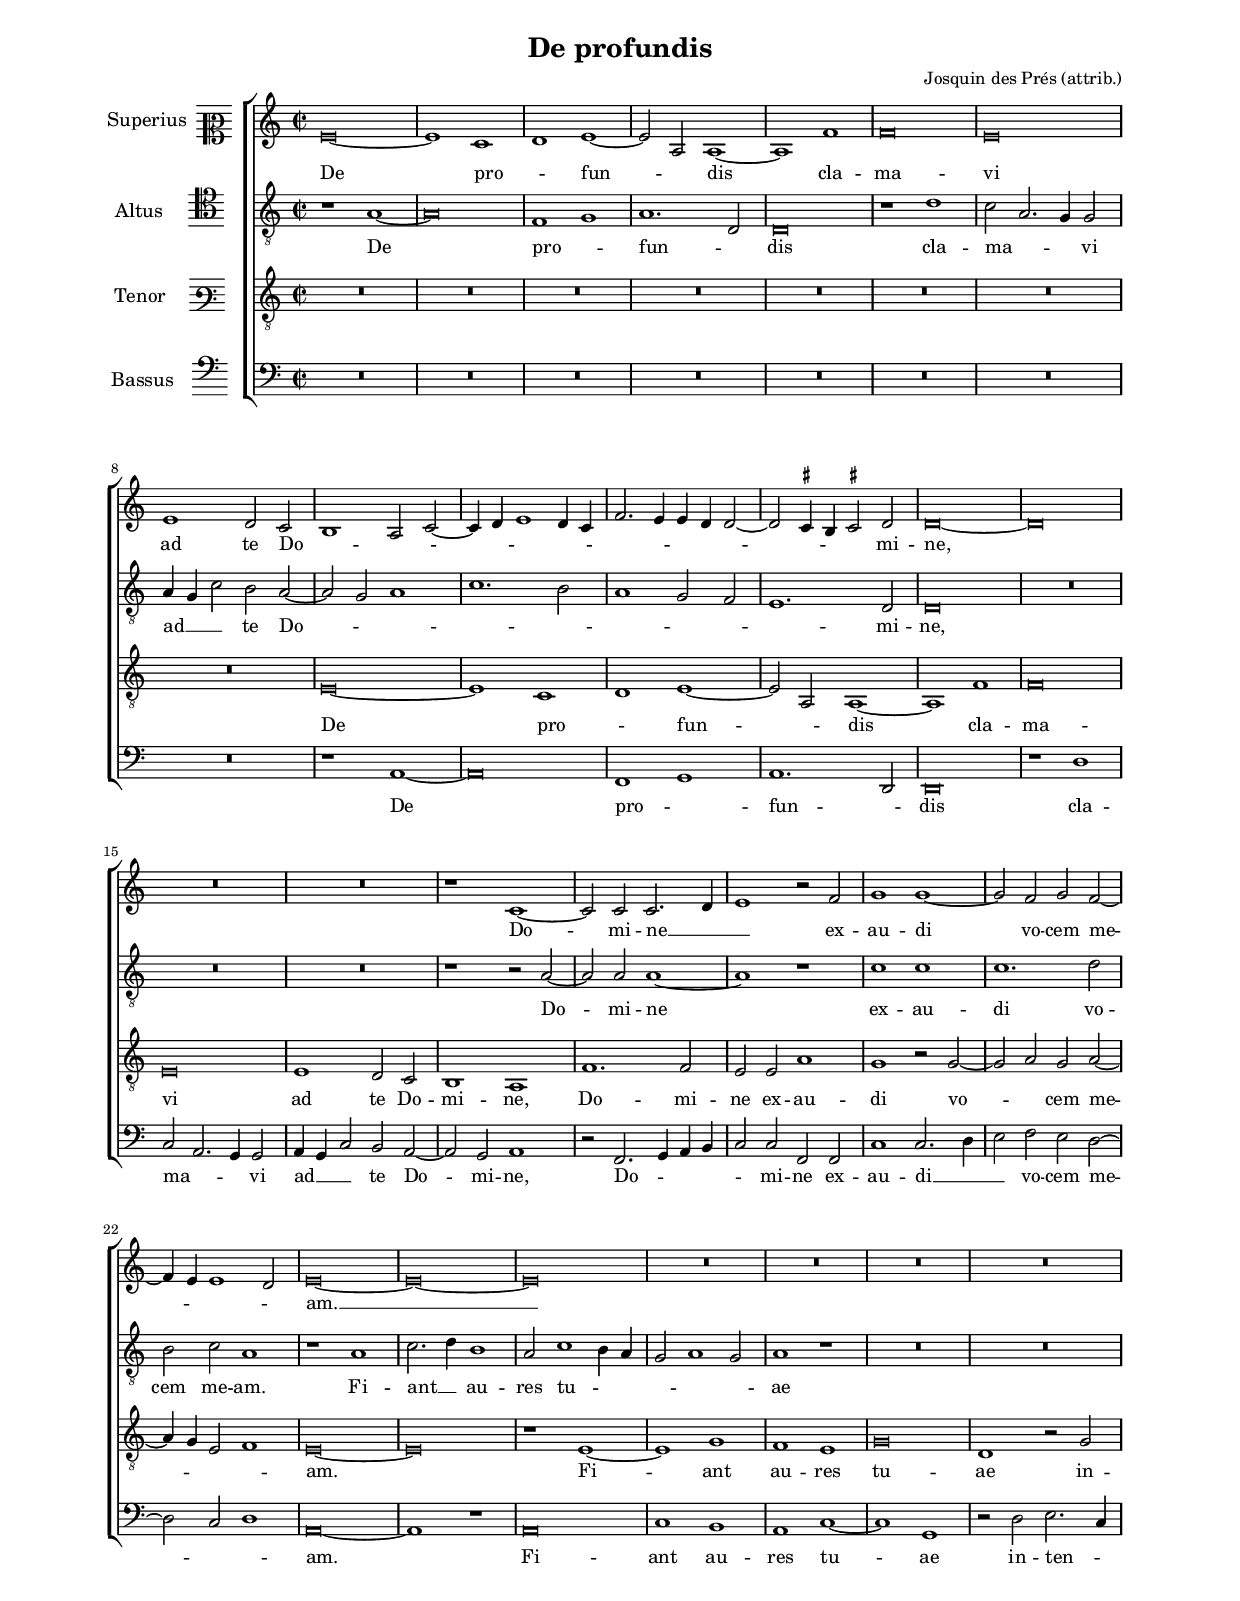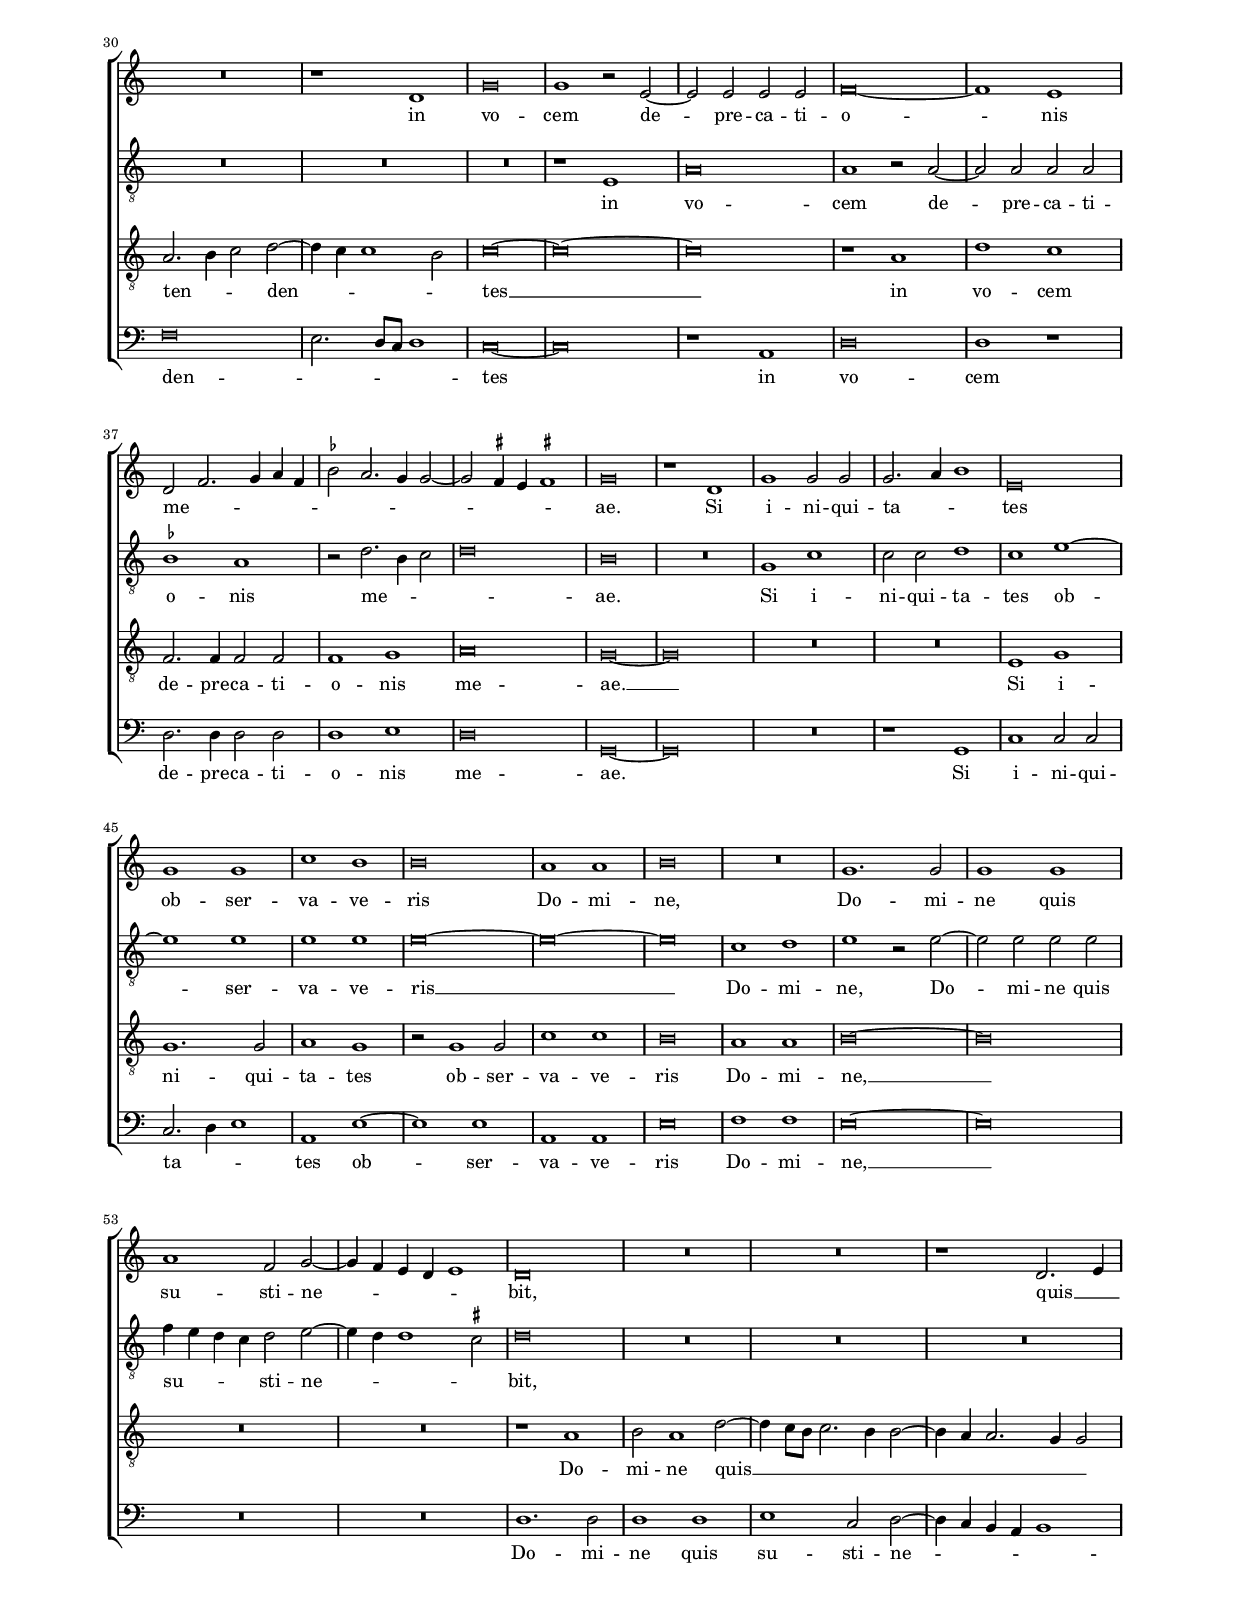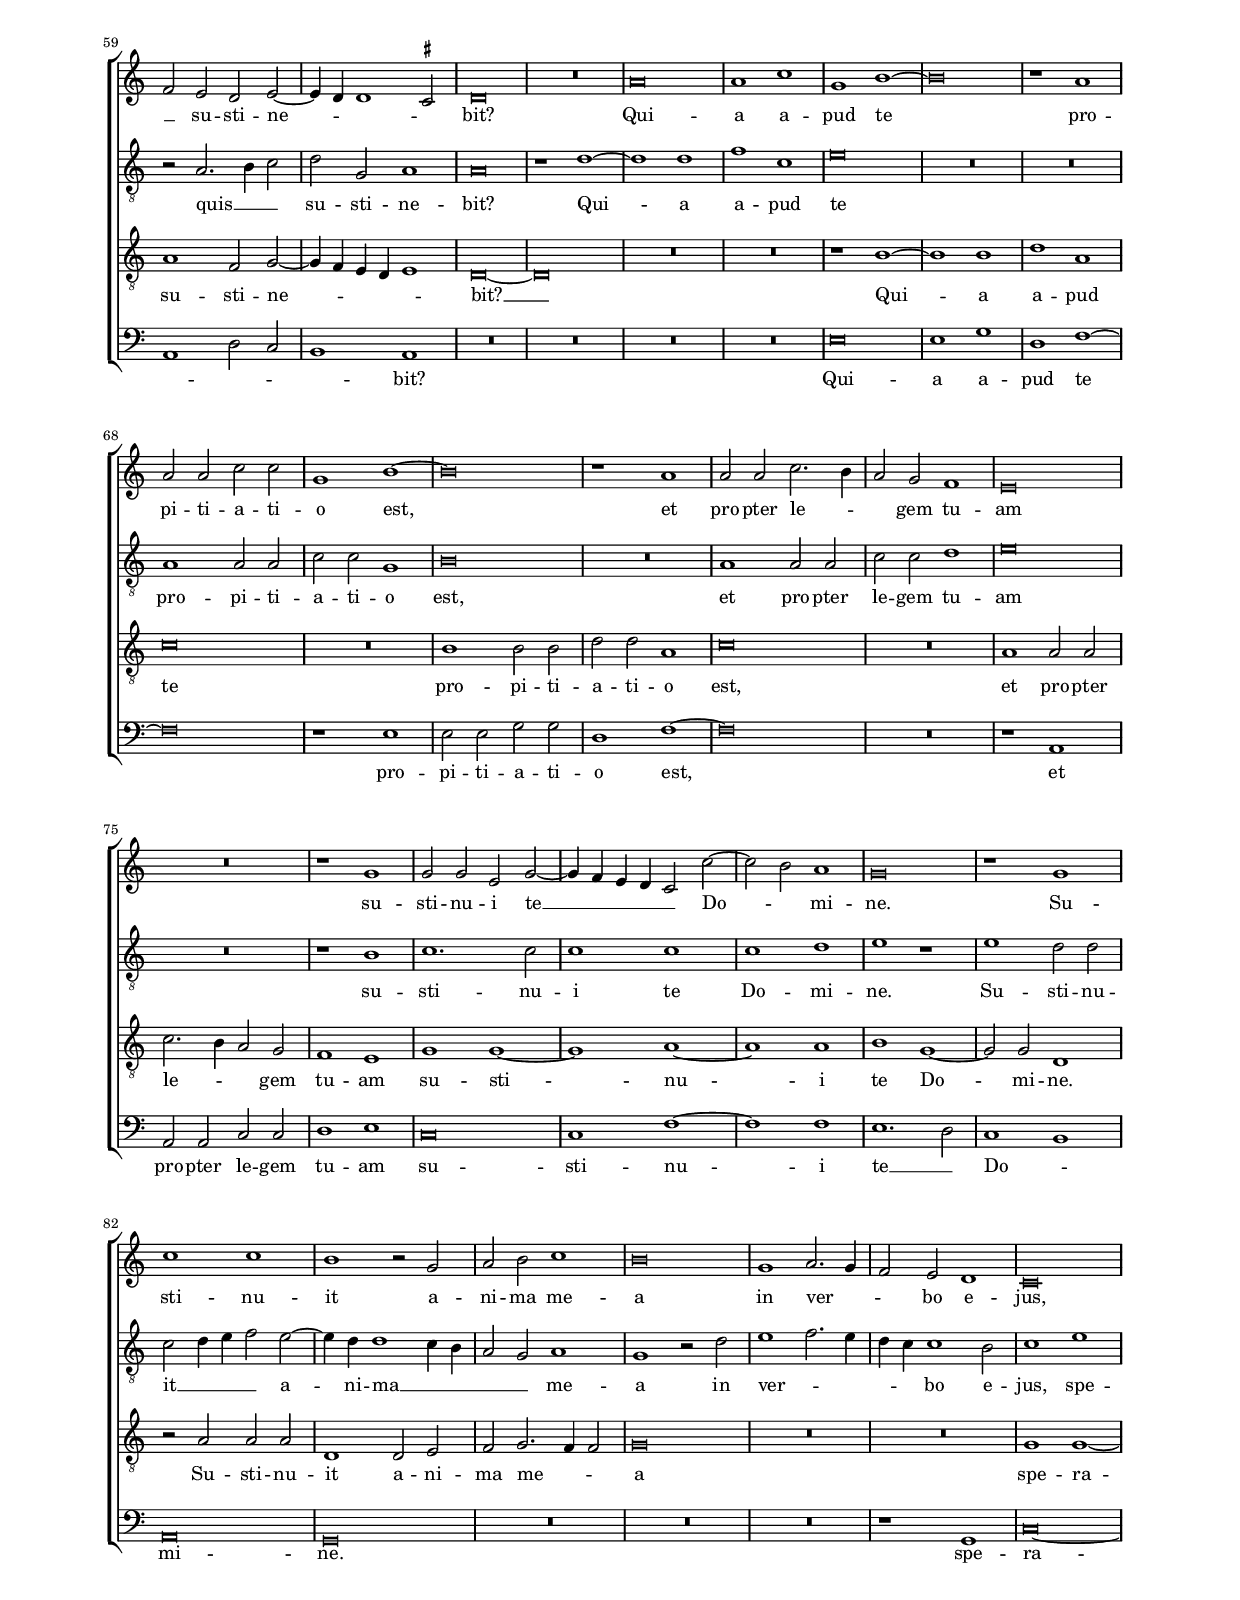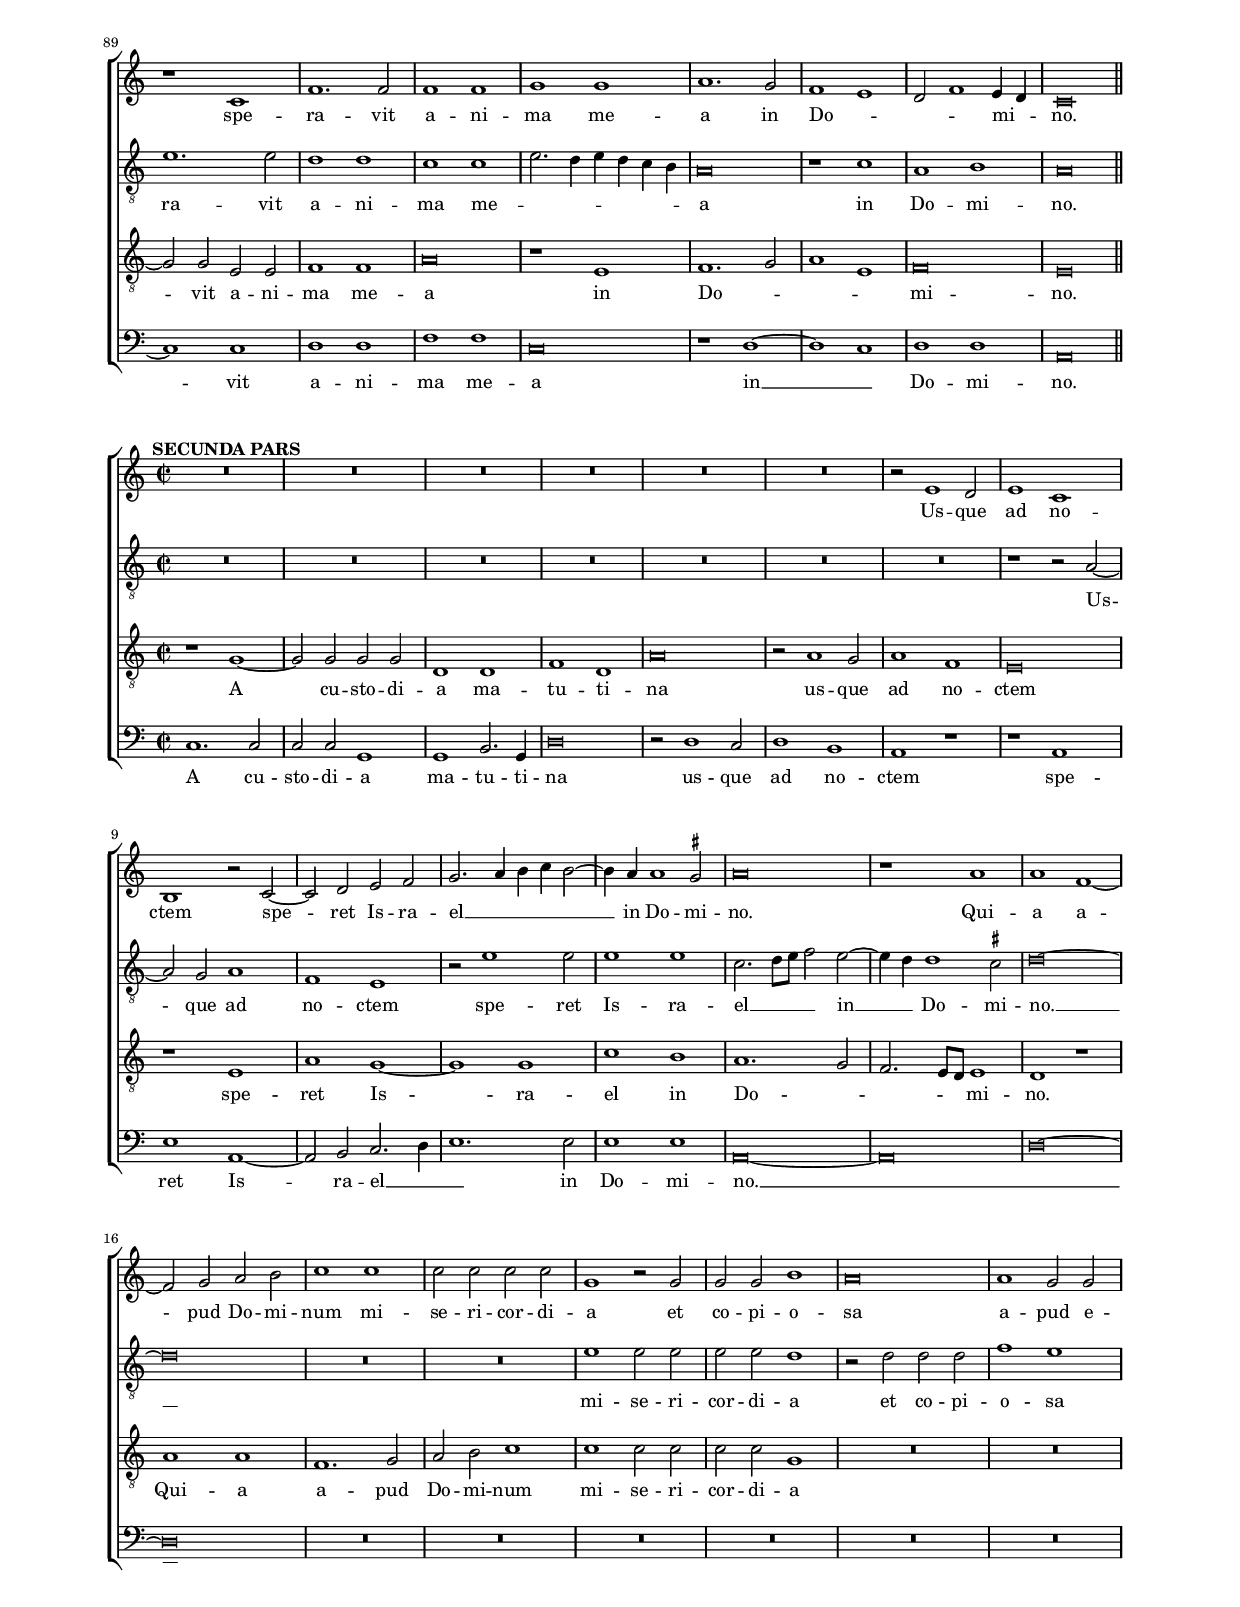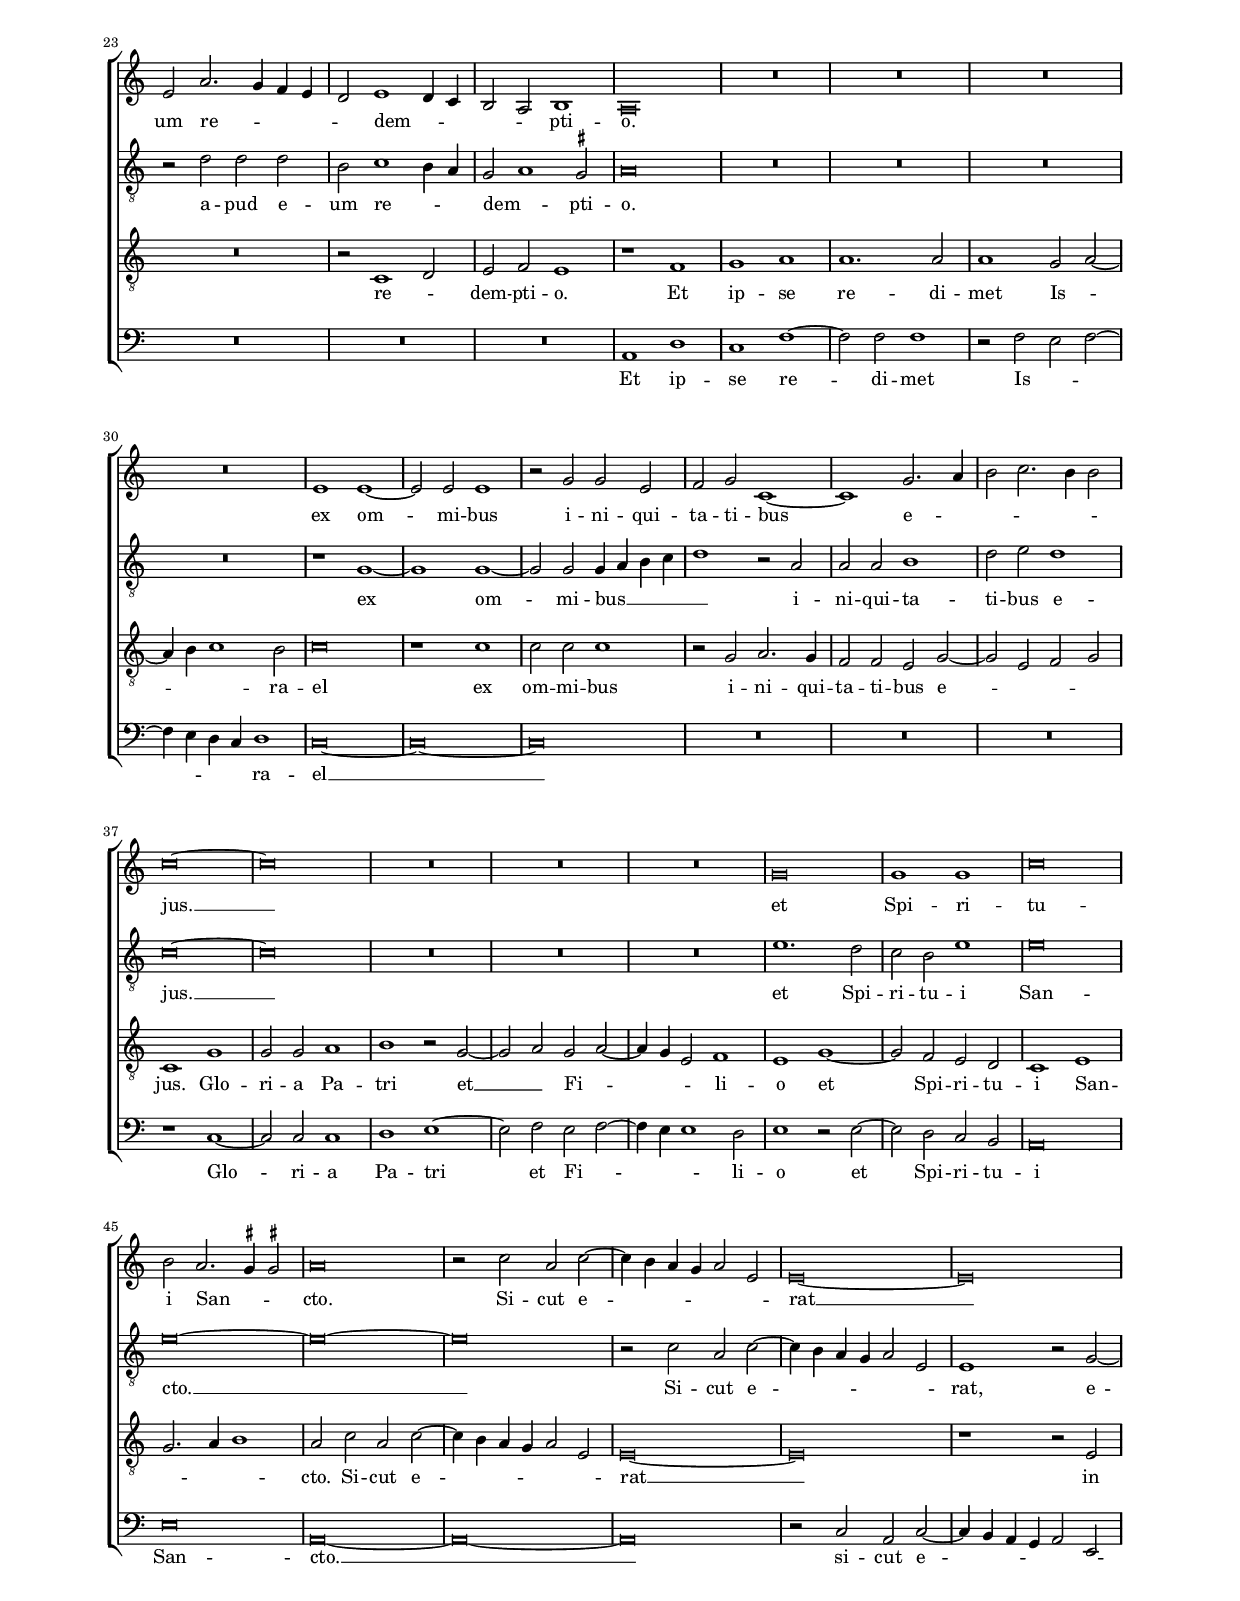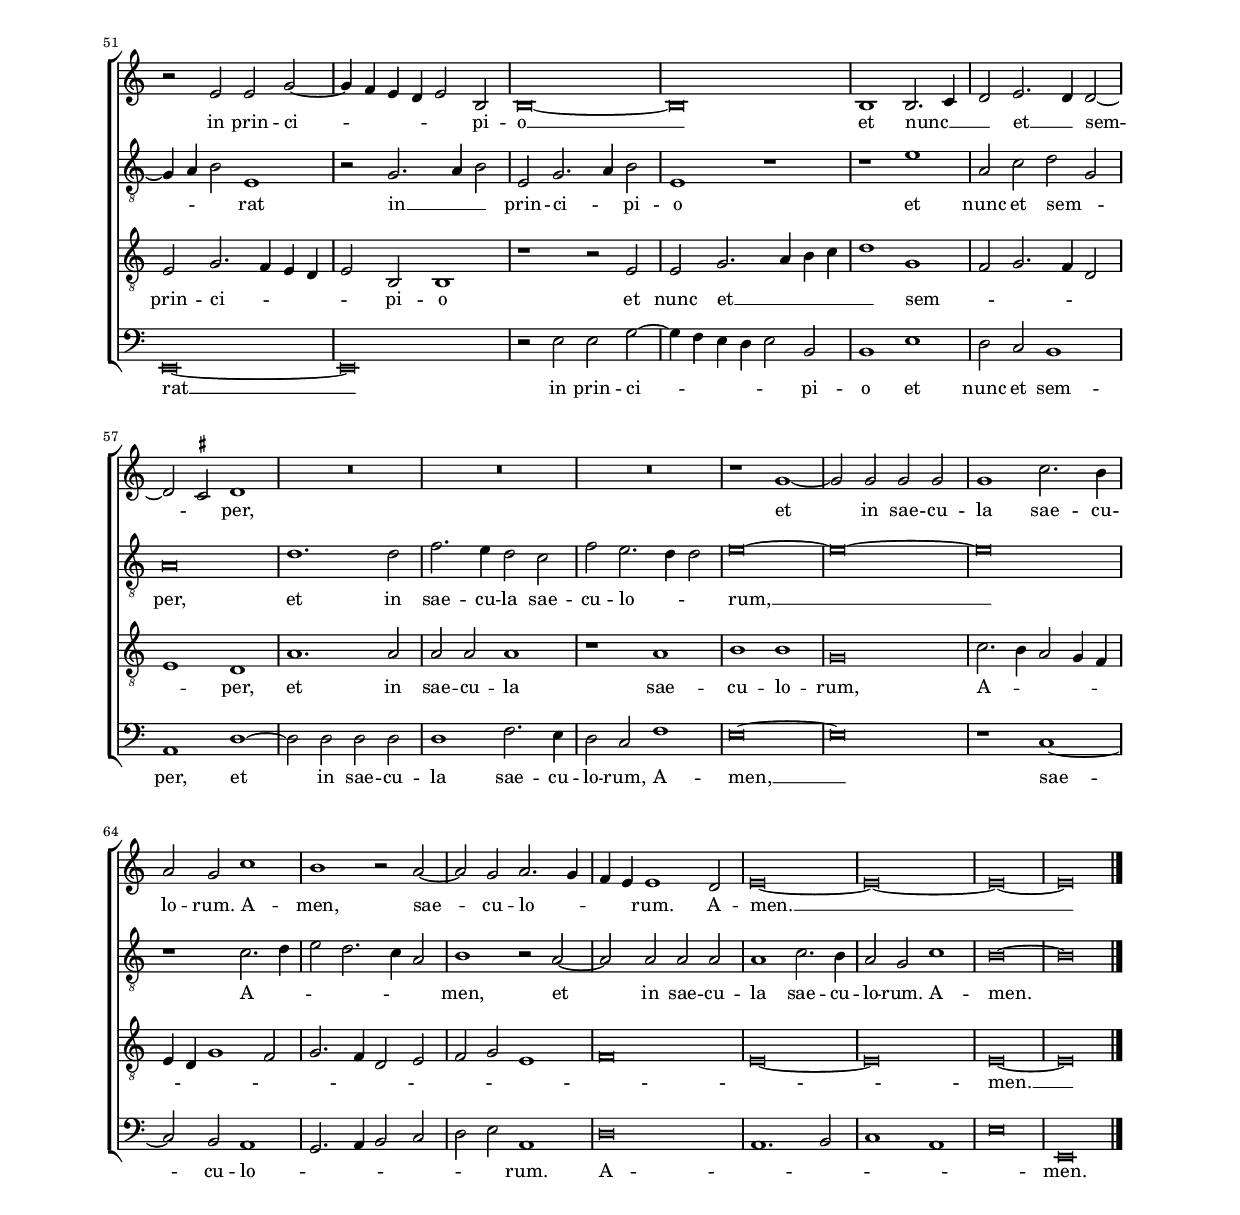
\header
{
  title="De profundis"
  composer="Josquin des Prés (attrib.)"
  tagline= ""
}

\version "2.18.2"
\include "deutsch.ly"
#(set-global-staff-size 15)
% #(set-default-paper-size "letter")
#(ly:set-option 'point-and-click #f)


	ficta = { \once \set suggestAccidentals = ##t }
	
	forget = #(define-music-function (parser location music) (ly:music?) #{
		\accidentalStyle forget
		$music
		\accidentalStyle default
		#})

	m = \melisma
	me = \melismaEnd


\paper
	{
	top-margin = 1.8 \cm
	bottom-margin = 1.8 \cm
	left-margin = 2 \cm
	right-margin = 2 \cm
	ragged-bottom = ##f
	ragged-last-bottom = ##t
	print-page-number = ##f
	score-system-spacing = #'((basic-distance . 17) (minimum-distance . 13) (padding . 5) (strechability . 150))
	system-system-spacing = #'((basic-distance . 17) (minimum-distance . 13) (padding . 5) (strechability . 150))
%	systems-per-page = 4
%       page-count = 8
%	min-systems-per-page = 3
	}

global = {
	\key c \major
	\time 2/2 \set Score.measureLength = #(ly:make-moment 2/1)
        \skip 1*192 \bar "||"
	}
	

incipitcantus = \markup { \score {
	{
	\set Staff.instrumentName = \markup { \fontsize #1 "Superius" }
	\key c \major
	\clef mezzosoprano
	s4 \bar ""
	}
	\layout  {
	raggedright = ##t
	indent = 1.6 \cm
	line-width = 2.2\cm
	\context { \Staff \remove Time_signature_engraver }
	\override Staff.Clef.Y-extent = #'(0 . 0)
	}} \hspace #1 }
      
      
incipitaltus = \markup { \score {
	{
	\set Staff.instrumentName = \markup { \fontsize #1 "Altus" }
	\key c \major
	\clef tenor
	s4 \bar ""
	}
	\layout  {
	raggedright = ##t
	indent = 1.6 \cm
	line-width = 2.2\cm
	\context { \Staff \remove Time_signature_engraver }
	\override Staff.Clef.Y-extent = #'(0 . 0)
	}} \hspace #1 }


incipittenor = \markup { \score {
	{
	\set Staff.instrumentName = \markup { \fontsize #1 "Tenor" }
	\key c \major
	\clef varbaritone
	s4 \bar ""
	}
	\layout  {
	raggedright = ##t
	indent = 1.6 \cm
	line-width = 2.2\cm
	\context { \Staff \remove Time_signature_engraver }
	\override Staff.Clef.Y-extent = #'(0 . 0)
	}} \hspace #1 }
      
      
incipitbassus = \markup { \score {
	{
	\set Staff.instrumentName = \markup { \fontsize #1 "Bassus" }
	\key c \major
	\clef subbass
	s4 \bar ""
	}
	\layout  {
	raggedright = ##t
	indent = 1.6 \cm
	line-width = 2.2\cm
	\context { \Staff \remove Time_signature_engraver }
	\override Staff.Clef.Y-extent = #'(0 . 0)
	}} \hspace #1 }


cantus =  \relative c'
	{
	e\breve~
	e1 c
	d1 e~
	e2 a, a1~
%5
	a1 f' |
	f\breve
	e\breve
	e1 d2 c
	h1 a2 c~
%10
	c4 d e1 d4 c |
	f2. e4 e d d2~
	d2 \ficta cis4 h \ficta cis!2 d
	d\breve~
	d\breve
%15
	R\breve |
	R\breve
	r1 c~
	c2 c c2. d4
	e1 r2 f
%20
	g1 g~ |
	g2 f g f~
	f4 e e1 d2
	e\breve~
	e\breve~
%25
	e\breve |
	R\breve
	R\breve
	R\breve
	R\breve
%30
	R\breve |
	r1 d
	g\breve
	g1 r2 e~
	e2 e e e
%35
	f\breve~ |
	f1 e
	d2 f2. g4 a f
	\ficta b2 a2. g4 g2~
	g2 \ficta fis4 e \ficta fis!1
%40
	g\breve |
	r1 d
	g1 g2 g
	g2. a4 h1
	e,\breve
%45
	g1 g |
	c1 h
	h\breve
	a1 a
	h\breve
%50
	R\breve |
	g1. g2
	g1 g
	a1 f2 g~
	g4 f e d e1
%55
	d\breve |
	R\breve
	R\breve
	r1 d2. e4
	f2 e d e~
%60
	e4 d d1 \ficta cis2 |
	d\breve
	R\breve
	a'\breve
	a1 c
%65
	g1 h~ |
	h\breve
	r1 a
	a2 a c c
	g1 h~
%70
	h\breve |
	r1 a
	a2 a c2. h4
	a2 g f1
	e\breve
%75
	R\breve |
	r1 g
	g2 g e g~
	g4 f e d c2 c'~
	c2 h a1
%80
	g\breve |
	r1 g
	c1 c
	h1 r2 g
	a2 h c1
%85
	h\breve |
	g1 a2. g4
	f2 e d1
	c\breve
	r1 c
%90
	f1. f2 |
	f1 f
	g1 g
	a1. g2
	f1 e
%95
	d2 f1 e4 d |
	c\breve |
	}


altus =  \relative c'
        {
	r1 a~
	a\breve
	f1 g
	a1. d,2
%5
	d\breve |
	r1 d'
	c2 a2. g4 g2
	a4 g c2 h a~
	a2 g a1
%10
	c1. h2 |
	a1 g2 f
	e1. d2
	d\breve
	R\breve
%15
	R\breve |
	R\breve
	r1 r2 a'~
	a2 a a1~
	a1 r
%20
	c1 c |
	c1. d2
	h2 c a1
	r1 a
	c2. d4 h1
%25
	a2 c1 h4 a |
	g2 a1 g2
	a1 r
	R\breve
	R\breve
%30
	R\breve |
	R\breve
	R\breve
	r1 e
	a\breve
%35
	a1 r2 a~ |
	a2 a a a
	\ficta b1 a
	r2 d2. h4 c2
	d\breve
%40
	h\breve |
	R\breve
	g1 c
	c2 c d1
	c1 e~ 
%45
	e1 e |
	e1 e
	e\breve~
	e\breve~
	e\breve
%50
	c1 d |
	e1 r2 e~
	e2 e e e
	f4 e d c d2 e~
	e4 d d1 \ficta cis2
%55
	d\breve |
	R\breve
	R\breve
	R\breve
	r2 a2. h4 c2
%60
	d2 g, a1 |
	a\breve
	r1 d~
	d1 d
	f1 c
%65
	e\breve |
	R\breve
	R\breve
	a,1 a2 a
	c2 c g1
%70
	h\breve |
	R\breve
	a1 a2 a
	c2 c d1
	e\breve
%75
	R\breve |
	r1 h
	c1. c2
	c1 c
	c1 d
%80
	e1 r |
	e1 d2 d
	c2 d4 e f2 e~
	e4 d d1 c4 h
	a2 g a1
%85
	g1 r2 d' |
	e1 f2. e4
	d4 c c1 h2
	c1 e
	e1. e2
%90
	d1 d |
	c1 c
	e2. d4 e d c h
	a\breve
	r1 c
%95
	a1 h |
	a\breve |
	}


tenor =  \relative c
	{
	R\breve
	R\breve
	R\breve
	R\breve
%5
	R\breve |
	R\breve
	R\breve
	R\breve
	e\breve~
%10
	e1 c |
	d1 e~
	e2 a, a1~
	a1 f'
	f\breve
%15
	e\breve |
	e1 d2 c
	h1 a
	f'1. f2
	e2 e a1
%20
	g1 r2 g~ |
	g2 a g a~
	a4 g e2 f1
	e\breve~
	e\breve
%25
	r1 e~ |
	e1 g
	f1 e
	g\breve
	d1 r2 g
%30
	a2. h4 c2 d~ |
	d4 c c1 h2
	c\breve~
	c\breve~
	c\breve
%35
	r1 a |
	d1 c
	f,2. f4 f2 f
	f1 g
	a\breve
%40
	g\breve~ |
	g\breve
	R\breve
	R\breve
	e1 g
%45
	g1. g2 |
	a1 g
	r2 g1 g2
	c1 c
	h\breve
%50
	a1 a |
	h\breve~
	h\breve
	R\breve
	R\breve
%55
	r1 a |
	h2 a1 d2~
	d4 c8 h c2. h4 h2~
	h4 a a2. g4 g2
	a1 f2 g~
%60
	g4 f e d e1 |
	d\breve~
	d\breve
	R\breve
	R\breve
%65
	r1 h'~ |
	h1 h
	d1 a
	c\breve
	R\breve
%70
	h1 h2 h |
	d2 d a1
	c\breve
	R\breve
	a1 a2 a
%75
	c2. h4 a2 g |
	f1 e
	g1 g~
	g1 a~
	a1 a
%80
	h1 g~ |
	g2 g d1
	r2 a' a a
	d,1 d2 e
	f2 g2. f4 f2
%85
	g\breve |
	R\breve
	R\breve
	g1 g~
	g2 g e e
%90
	f1 f |
	a\breve
	r1 e
	f1. g2
	a1 e
%95
	f\breve |
	e\breve |
	}


bassus  =  \relative c
	{
	R\breve
	R\breve
	R\breve
	R\breve
%5
	R\breve |
	R\breve
	R\breve
	R\breve
	r1 a~
%10
	a\breve |
	f1 g
	a1. d,2
	d\breve
	r1 d'
%15
	c2 a2. g4 g2 |
	a4 g c2 h a~
	a2 g a1
	r2 f2. g4 a h
	c2 c f, f
%20
	c'1 c2. d4 |
	e2 f e d~
	d2 c d1
	a\breve~
	a1 r
%25
	a\breve |
	c1 h
	a1 c~
	c1 g
	r2 d' e2. c4
%30
	f\breve |
	e2. d8 c d1
	c\breve~
	c\breve
	r1 a
%35
	d\breve |
	d1 r
	d2. d4 d2 d
	d1 e
	d\breve
%40
	g,\breve~ |
	g\breve
	R\breve
	r1 g
	c1 c2 c
%45
	c2. d4 e1 |
	a,1 e'~
	e1 e
	a,1 a
	e'\breve
%50
	f1 f |
	e\breve~
	e\breve
	R\breve
	R\breve
%55
	d1. d2 |
	d1 d
	e1 c2 d~
	d4 c h a h1
	a1 d2 c
%60
	h1 a |
	R\breve
	R\breve
	R\breve
	R\breve
%65
	e'\breve |
	e1 g
	d1 f~
	f\breve
	r1 e
%70
	e2 e g g |
	d1 f~
	f\breve
	R\breve
	r1 a,
%75
	a2 a c c |
	d1 e
	c\breve
	c1 f~
	f1 f
%80
	e1. d2 |
	c1 h
	a\breve
	g\breve
	R\breve
%85
	R\breve |
	R\breve
	r1 g
	c\breve~
	c1 c
%90
	d1 d |
	f1 f
	c\breve
	r1 d~
	d1 c
%95
	d1 d |
	a\breve |	
	}


lyricscantus = \lyricmode {
	De pro -- _ fun -- _ dis cla -- ma -- vi ad te Do -- _ _ _ _ _ _ _ _ _ _ _ _ _ _ _ mi -- ne,
        Do -- mi -- ne __ _ _ ex -- au -- di vo -- cem me -- _ _ _ am. __
        in vo -- cem de -- pre -- ca -- ti -- o -- nis me -- _ _ _ _ _ _ _ _ _ _ _ ae.
        Si i -- ni -- qui -- ta -- _ _ tes ob -- ser -- va -- ve -- ris Do -- mi -- ne,
        Do -- mi -- ne quis su -- sti -- ne -- _ _ _ _ bit,
        quis __ _ _ su -- sti -- ne -- _ _ _ bit?
        Qui -- a a -- pud te pro -- pi -- ti -- a -- ti -- o est,
        et pro -- pter le -- _ _ gem tu -- am su -- sti -- nu -- i te __ _ _ _ _ Do -- _ mi -- ne.
        Su -- sti -- nu -- it a -- ni -- ma me -- a in ver -- _ _ bo e -- jus,
        spe -- ra -- vit a -- ni -- ma me -- a in Do -- _ _ _ mi -- _ no.
	}


lyricsaltus = \lyricmode {
	De pro -- _ fun -- _ dis cla -- ma -- _ _ vi ad __ _ _ te Do -- _ _ _ _ _ _ _ _ mi -- ne,
        Do -- mi -- ne ex -- au -- di vo -- cem me -- am.
        Fi -- ant __ _ au -- res tu -- _ _ _ _ _ ae
        in vo -- cem de -- pre -- ca -- ti -- o -- nis me -- _ _ _ ae.
        Si i -- ni -- qui -- ta -- tes ob -- ser -- va -- ve -- ris __ Do -- mi -- ne,
        Do -- mi -- ne quis su -- _ _ _ sti -- ne -- _ _ _ bit,
        quis __ _ _ su -- sti -- ne -- bit?
        Qui -- a a -- pud te pro -- pi -- ti -- a -- ti -- o est,
        et pro -- pter le -- gem tu -- am su -- sti -- nu -- i te Do -- mi -- ne.
        Su -- sti -- nu -- it __ _ _ _ a -- ni -- ma __ _ _ _ _ me -- a in ver -- _ _ _ _ bo e -- jus,
        spe -- ra -- vit a -- ni -- ma me -- _ _ _ _ _ _ a in Do -- mi -- no.
	}


lyricstenor = \lyricmode {
	De pro -- _ fun -- _ dis cla -- ma -- vi ad te Do -- mi -- ne,
        Do -- mi -- ne ex -- au -- di vo -- _ cem me -- _ _ _ am.
        Fi -- ant au -- res tu -- ae in -- ten -- _ _ den -- _ _ _ tes __
        in vo -- cem de -- pre -- ca -- ti -- o -- nis me -- ae. __
        Si i -- ni -- qui -- ta -- tes ob -- ser -- va -- ve -- ris Do -- mi -- ne, __
        Do -- mi -- ne quis __ _ _ _ _ _ _ _ _ _ su -- sti -- ne -- _ _ _ _ bit? __
        Qui -- a a -- pud te pro -- pi -- ti -- a -- ti -- o est,
        et pro -- pter le -- _ _ gem tu -- am su -- sti -- nu -- i te Do -- mi -- ne.
        Su -- sti -- nu -- it a -- ni -- ma me -- _ _ a
        spe -- ra -- vit a -- ni -- ma me -- a in Do -- _ _ _ mi -- no.
	}


lyricsbassus = \lyricmode {
	De pro -- _ fun -- _ dis cla -- ma -- _ _ vi ad __ _ _ te Do -- mi -- ne,
        Do -- _ _ _ _ mi -- ne ex -- au -- di __ _ _ vo -- cem me -- _ _ am.
        Fi -- ant au -- res tu -- ae in -- ten -- _ den -- _ _ _ _ tes
        in vo -- cem de -- pre -- ca -- ti -- o -- nis me -- ae.
        Si i -- ni -- qui -- ta -- _ _ tes ob -- ser -- va -- ve -- ris Do -- mi -- ne, __
        Do -- mi -- ne quis su -- sti -- ne -- _ _ _ _ _ _ _ _ bit?
        Qui -- a a -- pud te pro -- pi -- ti -- a -- ti -- o est,
        et pro -- pter le -- gem tu -- am su -- sti -- nu -- i te __ _ Do -- _ mi -- ne.
        spe -- ra -- vit a -- ni -- ma me -- a in __ _ Do -- mi -- no.
	}


\score
{  
  % \transpose {
	\new ChoirStaff \with { \override StaffGrouper.staff-staff-spacing.basic-distance = #12 }
	<<


	\new Staff << \global
	\new Voice="v1" {
		\set Staff.instrumentName=\incipitcantus
        %       \set Staff.instrumentName="S"
		\set Staff.midiInstrument = "reed organ"
		\clef violin
		\cantus }
	\new Lyrics \lyricsto "v1" {\lyricscantus }
	>>


	\new Staff << \global
	\new Voice="v2" {
		\set Staff.instrumentName=\incipitaltus
        %       \set Staff.instrumentName="A"
		\set Staff.midiInstrument = "reed organ"
		\clef "G_8" 
		\altus}
	\new Lyrics \lyricsto "v2" {\lyricsaltus }
	>>


	\new Staff << \global
	\new Voice="v3" {
		\set Staff.instrumentName=\incipittenor
        %       \set Staff.instrumentName="T"
		\set Staff.midiInstrument = "reed organ"
		\clef "G_8"
		\tenor }
	\new Lyrics \lyricsto "v3" {\lyricstenor }
	>>


	\new Staff << \global
	\new Voice="v4" {
		\set Staff.instrumentName=\incipitbassus
        %       \set Staff.instrumentName="B"
		\set Staff.midiInstrument = "reed organ"
		\clef bass
		\bassus }
	\new Lyrics \lyricsto "v4" {\lyricsbassus}
	>>

	>>
	% } % transpose

	\layout
	{
	indent = 2.3 \cm
%	\context { \Lyrics \override VerticalAxisGroup.nonstaff-relatedstaff-spacing.padding = #2 }
%	\context { \Lyrics \override LyricText.font-size = #1 }
	\context { \Staff \override TimeSignature.break-visibility = #end-of-line-invisible }
%	\context { \Staff \override InstrumentName.X-offset = #'-25 }
%	\context { \Voice \override Slur.transparent = ##t }
%	\context { \Voice \override AccidentalSuggestion.avoid-slur = #'ignore }
%	\context { \Voice \override AccidentalSuggestion.outside-staff-priority = ##f }
	\context { \Score \override BarNumber.padding = #2 }
	\context { \Voice \override NoteHead.style = #'baroque }
	}

\midi
	{
    	\tempo 2 = 90
	}

}

%%%%%%%%%%%%%%%%%%%%  SECUNDA PARS


global = {
	\key c \major
	\time 2/2 \set Score.measureLength = #(ly:make-moment 2/1)
        \skip 1*142 \bar "|."
        
	}


cantus =  \relative c'
	{
	R\breve^\markup { \left-align \bold "SECUNDA PARS" }
	R\breve
	R\breve
	R\breve
%5
	R\breve |
	R\breve
	r2 e1 d2
	e1 c
	h r2 c~
%10
	c2 d e f |
	g2. a4 h c h2~
	h4 a a1 \ficta gis2
	a\breve
	r1 a
%15
	a f~ |
	f2 g a h
	c1 c
	c2 c c c
	g1 r2 g
%20
	g2 g h1 |
	a\breve
	a1 g2 g
	e2 a2. g4 f e
	d2 e1 d4 c
%25
	h2 a h1 |
	a\breve
	R\breve
	R\breve
	R\breve
%30
	R\breve |
	e'1 e~
	e2 e e1
	r2 g g e
	f2 g c,1~
%35
	c1 g'2. a4 |
	h2 c2. h4 h2
	c\breve~
	c\breve
	R\breve
%40
	R\breve |
	R\breve
	g\breve
	g1 g
	c\breve
%45
	h2 a2. \ficta gis4 \ficta gis!2 |
	a\breve
	r2 c a c~
	c4 h a g a2 e
	e\breve~
%50
	e\breve |
	r2 e e g~
	g4 f e d e2 h
	h\breve~
	h\breve
%55
	h1 h2. c4 |
	d2 e2. d4 d2~
	d2 \ficta cis2 d1
	R\breve
	R\breve
%60
	R\breve |
	r1 g~
	g2 g g g
	g1 c2. h4
	a2 g c1
%65
	h1 r2 a~ |
	a2 g a2. g4
	f e e1 d2
	e\breve~
	e\breve~
%70
	e\breve~ |
	e\breve |
	}


altus =  \relative c'
        {
	R\breve
	R\breve
	R\breve
	R\breve
%5
	R\breve |
	R\breve
	R\breve
	r1 r2 a~
	a2 g a1
%10
	f1 e |
	r2 e'1 e2
	e1 e
	c2. d8 e f2 e~
	e4 d d1 \ficta cis2
%15
	d\breve~ |
	d\breve
	R\breve
	R\breve
	e1 e2 e
%20
	e2 e d1 |
	r2 d d d
	f1 e
	r2 d d d
	h2 c1 h4 a
%25
	g2 a1 \ficta gis2 |
	a\breve
	R\breve
	R\breve
	R\breve
%30
	R\breve |
	r1 g~
	g1 g~
	g2 g g4 a h c
	d1 r2 a
%35
	a2 a h1 |
	d2 e d1
	c\breve~
	c\breve
	R\breve
%40
	R\breve |
	R\breve
	e1. d2
	c2 h e1
	e\breve
%45
	e\breve~ |
	e\breve~
	e\breve
	r2 c a c~
	c4 h a g a2 e
%50
	e1 r2 g~ |
	g4 a h2 e,1
	r2 g2. a4 h2
	e,2 g2. a4 h2
	e,1 r
%55
	r1 e' |
	a,2 c d g,
	a\breve
	d1. d2
	f2. e4 d2 c
%60
	f2 e2. d4 d2 |
	e\breve~
	e\breve~
	e\breve
	r1 c2. d4
%65
	e2 d2. c4 a2 |
	h1 r2 a~
	a2 a a a
	a1 c2. h4
	a2 g c1
%70
	h\breve~ |
	h\breve |
	}


tenor =  \relative c'
	{
	r1 g~
	g2 g g g
	d1 d
	f1 d
%5
	a'\breve |
	r2 a1 g2
	a1 f
	e\breve
	r1 e
%10
	a1 g~ |
	g1 g
	c1 h
	a1. g2
	f2. e8 d e1
%15
	d1 r |
	a'1 a
	f1. g2
	a2 h c1
	c1 c2 c
%20
	c2 c g1 |
	R\breve
	R\breve
	R\breve
	r2 c,1 d2
%25
	e2 f e1 |
	r1 f
	g1 a
	a1. a2
	a1 g2 a~
%30
	a4 h c1 h2 |
	c\breve
	r1 c
	c2 c c1
	r2 g a2. g4
%35
	f2 f e g~ |
	g2 e f g
	c,1 g'
	g2 g a1
	h1 r2 g~
%40
	g2 a g a~ |
	a4 g e2 f1
	e1 g~
	g2 f e d
	c1 e
%45
	g2. a4 h1 |
	a2 c a c~
	c4 h a g a2 e
	e\breve~
	e\breve
%50
	r1 r2 e |
	e2 g2. f4 e d
	e2 h h1
	r1 r2 e
	e g2. a4 h c
%55
	d1 g, |
	f2 g2. f4 d2
	e1 d
	a'1. a2
	a2 a a1
%60
	r1 a |
	h1 h
	g\breve
	c2. h4 a2 g4 f
	e4 d g1 f2
%65
	g2. f4 d2 e |
	f2 g e1
	f\breve
	e\breve~
	e\breve
%70
	e\breve~ |
	e\breve |
	}


bassus  =  \relative c
	{
	c1. c2
	c2 c g1
	g1 h2. g4
	d'\breve
%5
	r2 d1 c2 |
	d1 h
	a1 r
	r1 a
	e'1 a,~ |
%10
        a2 h c2. d4
	e1. e2
	e1 e
	a,\breve~
	a\breve |
%15
        d\breve~
	d\breve
	R\breve
	R\breve
	R\breve |
%20
        R\breve
	R\breve
	R\breve
	R\breve
	R\breve |
%25
        R\breve
	a1 d
	c1 f~
	f2 f f1
	r2 f e f~ |
%30
        f4 e d c d1
	c\breve~
	c\breve~
	c\breve
	R\breve |
%35
        R\breve
	R\breve
	r1 c~
	c2 c c1
	d1 e~  |
%40
        e2 f e f~
	f4 e e1 d2
	e1 r2 e~
	e2 d c h
        a\breve |
%45
        e'\breve
	a,\breve~
	a\breve~
	a\breve
	r2 c a c~ |
%50
        c4 h a g a2 e
	e\breve~
	e\breve
	r2 e' e g~
	g4 f e d e2 h |
%55
        h1 e
	d2 c h1
	a1 d~
	d2 d d d
        d1 f2. e4 |
%60	
        d2 c f1
	e\breve~
	e\breve
	r1 c~
        c2 h a1 |
%65
        g2. a4 h2 c
	d2 e a,1
	d\breve
	a1. h2
	c1 a |
%70
        e'\breve
        e,\breve |
	}


lyricscantus = \lyricmode {
        Us -- que ad no -- ctem
        spe -- ret Is -- ra -- el __ _ _ _ _ in Do -- mi -- no.
        Qui -- a a -- pud Do -- mi -- num mi -- se -- ri -- cor -- di -- a
        et co -- pi -- o -- sa a -- pud e -- um re -- _ _ _ _ dem -- _ _ _ _ pti -- o.
        ex om -- mi -- bus i -- ni -- qui -- ta -- ti -- bus e -- _ _ _ _ _ jus. __
        et Spi -- ri -- tu -- i San -- _ _ cto.
        Si -- cut e -- _ _ _ _ _ rat __ in prin -- ci -- _ _ _ _ pi -- o __
        et nunc __ _ _ et __ _ sem -- _ per,
        et in sae -- cu -- la sae -- cu -- lo -- rum.
        A -- men,
        sae -- cu -- lo -- _ _ _ rum. 
        A -- men. __
	}


lyricsaltus = \lyricmode {
	Us -- que ad no -- ctem
        spe -- ret Is -- ra -- el __ _ _ _ in __ _ Do -- mi -- no. __
        mi -- se -- ri -- cor -- di -- a
        et co -- pi -- o -- sa a -- pud e -- um re -- _ _ dem -- _ pti -- o.
        ex om -- mi -- bus __ _ _ _ _ i -- ni -- qui -- ta -- ti -- bus e -- jus. __
        et Spi -- ri -- tu -- i San -- cto. __
        Si -- cut e -- _ _ _ _ _ rat, 
        e -- _ _ rat in __ _ _ prin -- ci -- _ pi -- o
        et nunc et sem -- _ per,
        et in sae -- cu -- la sae -- cu -- lo -- _ _ rum, __
        A -- _ _ _ _ _ men,
        et in sae -- cu -- la sae -- cu -- lo -- rum.
        A -- men.
	}


lyricstenor = \lyricmode {
	A cu -- sto -- di -- a ma -- tu -- ti -- na
        us -- que ad no -- ctem
        spe -- ret Is -- ra -- el in Do -- _ _ _ _ mi -- no.
        Qui -- a a -- pud Do -- mi -- num mi -- se -- ri -- cor -- di -- a
        re -- _ dem -- pti -- o.
        Et ip -- se re -- di -- met Is -- _ _ _ ra -- el
        ex om -- mi -- bus i -- ni -- qui -- ta -- ti -- bus e -- _ _ _ jus.
        Glo -- ri -- a Pa -- tri et __ _ Fi -- _ _ _ li -- o
        et Spi -- ri -- tu -- i San -- _ _ _ cto.
        Si -- cut e -- _ _ _ _ _ rat __ in prin -- ci -- _ _ _ _ pi -- o
        et nunc et __ _ _ _ _ sem -- _ _ _ _ _ per,
        et in sae -- cu -- la sae -- cu -- lo -- rum,
        A -- _ _ _ _ _ _ _ _ _ _ _ _ _ _ _ _ _ men. __
	}


lyricsbassus = \lyricmode {
	A cu -- sto -- di -- a ma -- tu -- ti -- na
        us -- que ad no -- ctem
        spe -- ret Is -- ra -- el __ _ _ in Do -- mi -- no. __ _
        Et ip -- se re -- di -- met Is -- _ _ _ _ _ ra -- el __
        Glo -- ri -- a Pa -- tri et Fi -- _ _ _ li -- o
        et Spi -- ri -- tu -- i San -- cto. __
        si -- cut e -- _ _ _ _ _ rat __ in prin -- ci -- _ _ _ _ pi -- o
        et nunc et sem -- per,
        et in sae -- cu -- la sae -- cu -- lo -- rum,
        A -- men, __
        sae -- cu -- lo -- _ _ _ _ _ _ rum.
        A -- _ _ _ _ _ men.
	}


\score
{  
  % \transpose {
	\new ChoirStaff \with { \override StaffGrouper.staff-staff-spacing.basic-distance = #12 }
	<<

	\new Staff <<\global
	\new Voice="v1" {
	  %\set Staff.instrumentName="Cantus"
		\set Staff.midiInstrument = "reed organ"
		\clef violin
		\cantus }
	\new Lyrics \lyricsto "v1" {\lyricscantus }
	>>


	\new Staff << \global
	\new Voice="v2" {
	  %\set Staff.instrumentName="Altus"
		\set Staff.midiInstrument = "reed organ"
		\clef "G_8" 
		\altus}
	\new Lyrics \lyricsto "v2" {\lyricsaltus }
	>>


	\new Staff <<\global
	\new Voice="v3" {
	  %\set Staff.instrumentName="Tenor"
		\set Staff.midiInstrument = "reed organ"
		\clef "G_8"
		\tenor }
	\new Lyrics \lyricsto "v3" {\lyricstenor }
	>>


	\new Staff <<\global
	\new Voice="v4" {
	  %\set Staff.instrumentName="Bassus"
		\set Staff.midiInstrument = "reed organ"
		\clef "bass" 
		\bassus }
	\new Lyrics \lyricsto "v4" {\lyricsbassus}
	>>

	>>
	% } % transpose
		
	\layout
	{
	indent = 0 \cm
%	\context { \Lyrics \override VerticalAxisGroup.nonstaff-relatedstaff-spacing.padding = #2 }
%	\context { \Lyrics \override LyricText.font-size = #1 }
	\context { \Staff \override TimeSignature.break-visibility = #end-of-line-invisible }
%	\context { \Staff \override InstrumentName.X-offset = #'-25 }
%	\context { \Voice \override Slur.transparent = ##t }
%	\context { \Voice \override AccidentalSuggestion.avoid-slur = #'ignore }
%	\context { \Voice \override AccidentalSuggestion.outside-staff-priority = ##f }
	\context { \Score \override BarNumber.padding = #2 }
	\context { \Voice \override NoteHead.style = #'baroque }
	}
	
\midi
	{
    	\tempo 2 = 90
	}
	
}

% EOF
